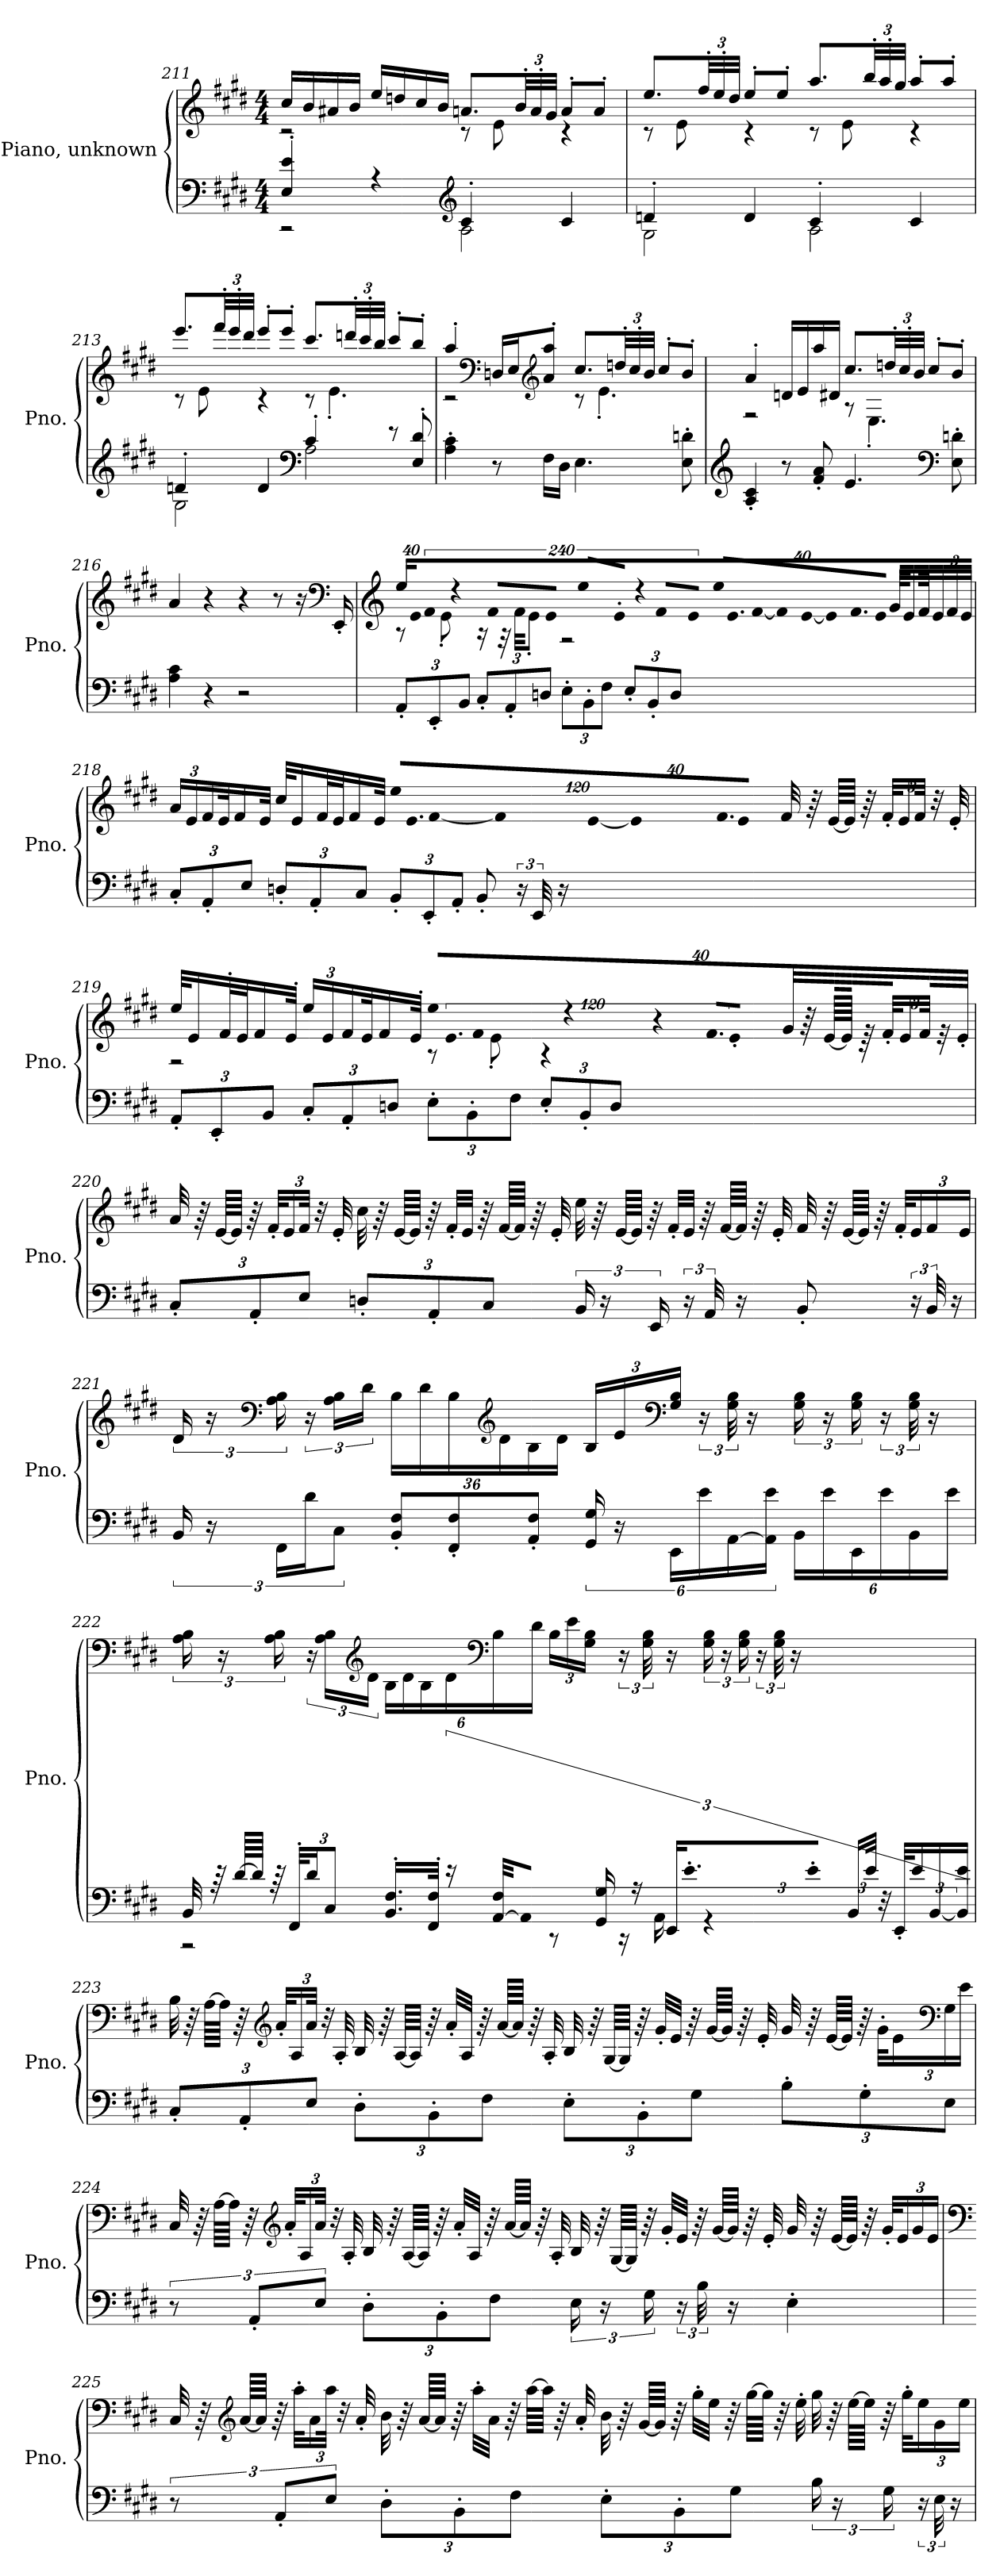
**kern	**kern
*part1	*part1
*staff2	*staff1
*I"Piano, unknown	*
*I'Pno.	*
!!LO:LB:g=z
*clefF4	*clefG2
*k[f#c#g#d#]	*k[f#c#g#d#]
*M4/4	*M4/4
=211	=211
*^	*^
4E/' 4e/'	2r	16cc#/LL	2r
.	.	16b/	.
.	.	16a#X/	.
.	.	16b/JJ	.
4r	.	16ee/LL	.
.	.	16ddn/	.
.	.	16cc#/	.
.	.	16b/JJ	.
*clefG2	*	*	*
4c#'/	2A\	8.an/L	8r
.	.	.	8e\
*	*	*Xbrackettup	*
.	.	48b'/LL	.
.	.	48a'/	.
.	.	48g#/JJJ	.
4c#/	.	8a'/L	4r
.	.	8a'/J	.
=212	=212	=212	=212
4dn'/	2G#\	8.ee/L	8r
.	.	.	8e\
.	.	48ff#'/LL	.
.	.	48ee'/	.
.	.	48dd#/JJJ	.
4d/	.	8ee'/L	4r
.	.	8ee'/J	.
4c#'/	2A\	8.aa/L	8r
.	.	.	8e\
.	.	48bb'/LL	.
.	.	48aa'/	.
.	.	48gg#/JJJ	.
4c#/	.	8aa'/L	4r
.	.	8aa'/J	.
!!LO:LB:g=z	!!
=213	=213	=213	=213
4dn'/	2G#\	8.eee/L	8r
.	.	.	8e\
.	.	48fff#'/LL	.
.	.	48eee'/	.
.	.	48ddd#/JJJ	.
4d/	.	8eee'/L	4r
.	.	8eee'/J	.
*clefF4	*	*	*
4c#'/	2A\	8.ccc#/L	8r
.	.	.	4.e'\
.	.	48dddn'/LL	.
.	.	48ccc#'/	.
.	.	48bb/JJJ	.
8r	.	8ccc#'/L	.
8E/' 8d/'	.	8bb'/J	.
*v	*v	*	*
=214	=214	=214
4A\' 4c#\'	4aa'/	2r
*	*clefF4	*
8r	16Dn/LL	.
.	16E/J	.
*	*clefG2	*
16F#\LL	8a/' 8aa/'J	.
16D#\JJ	.	.
4.E\	8.cc#/L	8r
.	.	4.e'\
.	48ddn'/LL	.
.	48cc#'/	.
.	48b/JJJ	.
.	8cc#'/L	.
8E\' 8dn\'	8b'/J	.
!!LO:LB:g=z	!!
=215	=215	=215
*clefG2	*	*
4A/' 4c#/'	4a'/	2r
8r	16dn/LL	.
.	16e/	.
8f#/' 8a/'	16aa/	.
.	16d#X/JJ	.
4.e/	8.cc#/L	8r
.	.	4.E'\
.	48ddn'/LL	.
.	48cc#'/	.
.	48b/JJJ	.
.	8cc#'/L	.
*clefF4	*	*
8E\' 8dn\'	8b'/J	.
*	*v	*v
=216	=216
4A\ 4c#\	4a/
4r	4r
2r	4r
.	8r
.	16r
*	*clefF4
.	16EE'/
!!LO:PB:g=z
=217	=217
*	*clefG2
*Xbrackettup	*brackettup
!	!LO:N:vis=32
*	*^
12AA'/L	640%23ee/LLL	8r
!	!LO:N:vis=32	!
.	640%23e/J	.
!	!LO:N:vis=16	!
.	1920%137f#/JJ	.
12EE'/	.	.
.	.	8e'\
!	!LO:N:vis=32	!
.	640%23r	.
12BB/J	.	.
!	!LO:N:vis=32	!
.	640%23f#/LLL	.
!	!LO:N:vis=32	!
.	640%23e/JJJ	.
12C#'/L	.	16r
!	!LO:N:vis=32	!
.	640%23ee/KLL	.
!	!LO:N:vis=16	!
.	1920%137e'/JJ	.
.	.	32r
12AA'/	.	.
.	.	32f#\KKL
!	!LO:N:vis=16	!
.	1920%137r	.
.	.	8e'\J
12Dn/J	.	.
!	!LO:N:vis=32	!
.	640%23f#/LLL	.
!	!LO:N:vis=32	!
.	640%23e/JJJ	.
12E'\L	.	2r
*	*Xbrackettup	*
!	!LO:N:vis=32	!
.	640%23ee/LLL	.
!	!LO:N:vis=32.	!
.	1920%103e/	.
12BB'\	.	.
!	!LO:N:vis=64	!
.	[960%17f#/L	.
!	!LO:N:vis=64	!
.	960%17f#/]	.
!	!LO:N:vis=64	!
.	[960%17e/	.
!	!LO:N:vis=64	!
.	960%17e/J]	.
!	!LO:N:vis=32.	!
.	1920%103f#/	.
12F#\J	.	.
!	!LO:N:vis=32	!
.	640%23e/JJJ	.
12E'/L	.	.
.	32g#/KLL	.
.	16e/	.
12BB'/	.	.
.	32f#/K	.
.	24e/	.
12D/J	.	.
.	24f#/	.
.	24e/JJ	.
640ryy	.	640ryy
*	*v	*v
!!LO:LB:g=z
=218	=218
12C#'/L	24a/LL
.	24e/
12AA'/	24f#/
.	32e/K
.	16f#/
12E/J	.
.	32e/JJk
12Dn'/L	32cc#/KLL
.	16e/
12AA'/	.
.	32f#/L
.	32e/J
.	16f#/
12C#/J	.
.	32e/JJk
!	!LO:N:vis=32
12BB'/L	640%23ee/LLL
!	!LO:N:vis=32.
.	1920%103e/
12EE'/	.
!	!LO:N:vis=64
.	[960%17f#/L
!	!LO:N:vis=64
.	960%17f#/]
!	!LO:N:vis=64
.	[960%17e/
!	!LO:N:vis=64
.	960%17e/J]
.	1920ryy
!	!LO:N:vis=32.
.	1920%103f#/
12AA'/J	.
!	!LO:N:vis=32
.	640%23e/JJJ
8BB'/	.
.	32f#/
.	64r
.	[64e/LLLL
.	64e/JJJJ]
.	64r
.	32f#'/KLL
*brackettup	*
24r	.
.	24e/
48EE/	.
.	48f#/JJk
16r	.
.	32r
.	32e'/
1920ryy	.
!!LO:LB:g=z
=219	=219
*Xbrackettup	*
*	*^
12AA'/L	32ee/KLL	2r
.	16e/	.
12EE'/	.	.
.	32f#'/L	.
.	32e/J	.
.	16f#/	.
12BB/J	.	.
.	32e'/JJk	.
12C#'/L	24ee/LL	.
.	24e/	.
12AA'/	24f#/	.
.	32e/K	.
.	16f#/	.
12Dn/J	.	.
.	32e'/JJk	.
*	*brackettup	*
!	!LO:N:vis=32	!
12E'\L	640%23ee/LLL	8r
!	!LO:N:vis=32.	!
.	1920%103e/	.
12BB'\	.	.
!	!LO:N:vis=64	!
.	960%17f#/JJJk	.
!	!LO:N:vis=32	!
.	640%23r	.
.	.	8e'\
!	!LO:N:vis=64	!
.	960%17r	.
!	!LO:N:vis=32.	!
.	1920%103f#/LLL	.
12F#\J	.	.
!	!LO:N:vis=32	!
.	640%23e'/JJJ	.
12E'/L	.	4r
.	32g#/	.
.	64r	.
.	[64e/LLLL	.
.	64e/JJJJ]	.
.	64r	.
12BB'/	.	.
.	32f#'/KLL	.
*	*Xbrackettup	*
.	24e/	.
12D/J	.	.
.	48f#/JJk	.
.	32r	.
.	32e'/	.
1920ryy	.	1920ryy
*	*v	*v
!!LO:LB:g=z
=220	=220
12C#'/L	32a/
.	64r
.	[64e/LLLL
.	64e/JJJJ]
.	64r
12AA'/	.
.	32f#'/KLL
.	24e/
12E/J	48f#/JJk
.	32r
.	32e'/
12Dn'/L	32cc#\
.	64r
.	[64e/LLLL
.	64e/JJJJ]
.	64r
12AA'/	.
.	32f#'/LLL
.	32e/JJJ
.	64r
12C#/J	.
.	[64f#/LLLL
.	64f#/JJJJ]
.	64r
.	32e'/
*brackettup	*
24BB/	32ee\
.	64r
24r	.
.	[64e/LLLL
.	64e/JJJJ]
.	64r
24EE/	.
.	32f#'/LLL
24r	32e/JJJ
.	64r
48AA/	.
.	[64f#/LLLL
16r	64f#/JJJJ]
.	64r
.	32e'/
8BB'/	32f#/
.	64r
.	[64e/LLLL
.	64e/JJJJ]
.	64r
.	32f#'/KLL
24r	24e/
48BB/	24f#/
16r	.
.	24e/JJ
!!LO:LB:g=z
=221	=221
*	*brackettup
24BB/	24d#/
24r	24r
*	*clefF4
24FF#\LL	24A\ 24B\
*Xbrackettup	*
24d#\J	24r
12C#\J	24A\ 24B\LL
.	24d#\JJ
*	*Xbrackettup
12BB/' 12F#/'L	24B\LL
.	24d#\
12FF#/' 12F#/'	24B\
*	*clefG2
.	24d#\
12AA/' 12F#/'J	24B\
.	24d#\JJ
*brackettup	*
24GG#/ 24G#/	24B/LL
24r	24e/
*	*clefF4
24EE\LL	24G#/ 24B/JJ
*Xbrackettup	*brackettup
24e\	24r
[24AA\	48G#\ 48B\
.	16r
24AA\] 24e\JJ	.
24BB\LL	24G#\ 24B\
24e\	24r
24EE\	24G#\ 24B\
24e\	24r
24BB\	48G#\ 48B\
.	16r
24e\JJ	.
!!LO:LB:g=z
=222	=222
*^	*
32BB/	2r	24A\ 24B\
64r	.	.
.	.	24r
[64d#/LLLL	.	.
64d#/JJJJ]	.	.
64r	.	.
.	.	24A\ 24B\
32FF#'/KLL	.	.
24d#/J	.	24r
12C#/J	.	24A\ 24B\LL
*	*	*clefG2
.	.	24d#\JJ
*	*	*Xbrackettup
16.BB/' 16.F#/'LL	.	24B\LL
.	.	24d#\
.	.	24B\
32FF#/' 32F#/'JJk	.	.
*brackettup	*	*
24r	.	24d#\
*	*	*clefF4
[48AA/ 48F#/KLL	.	24B\
16AA/JJ]	.	.
.	.	24d#\JJ
24GG#/ 24G#/	8r	24B\LL
24r	.	24e\
24EE/LL	.	24G#\ 24B\JJ
*	*	*brackettup
16.e'/	16r	24r
.	.	48G#\ 48B\
.	16AA\	16r
32e'/JJk	.	.
*Xbrackettup	*	*
24BB/LL	4r	24G#\ 24B\
48e/JJk	.	24r
32r	.	.
.	.	24G#\ 24B\
32EE'/KLL	.	.
24e/	.	24r
[24BB/	.	48G#\ 48B\
.	.	16r
24BB/] 24e/JJ	.	.
*v	*v	*
!!LO:PB:g=z
=223	=223
12C#'/L	32B\
.	64r
.	[64A\LLLL
.	64A\JJJJ]
.	64r
12AA'/	.
*	*clefG2
.	32a'/KLL
*	*Xbrackettup
.	24A/
12E/J	48a/JJk
.	32r
.	32A'/
12D#'\L	32B/
.	64r
.	[64A/LLLL
.	64A/JJJJ]
.	64r
12BB'\	.
.	32a'/LLL
.	32A/JJJ
.	64r
12F#\J	.
.	[64a/LLLL
.	64a/JJJJ]
.	64r
.	32A'/
12E'\L	32B/
.	64r
.	[64G#/LLLL
.	64G#/JJJJ]
.	64r
12BB'\	.
.	32g#'/LLL
.	32e/JJJ
.	64r
12G#\J	.
.	[64g#/LLLL
.	64g#/JJJJ]
.	64r
.	32e'/
12B'\L	32g#/
.	64r
.	[64e/LLLL
.	64e/JJJJ]
.	64r
12G#'\	.
.	32g#'\KLL
.	24e\
*	*clefF4
12E\J	24G#\
.	24e\JJ
!!LO:LB:g=z
=224	=224
*brackettup	*
12r	32C#/
.	64r
.	[64A\LLLL
.	64A\JJJJ]
.	64r
12AA'/L	.
*	*clefG2
.	32a'/KLL
.	24A/
12E/J	48a/JJk
.	32r
.	32A'/
*Xbrackettup	*
12D#'\L	32B/
.	64r
.	[64A/LLLL
.	64A/JJJJ]
.	64r
12BB'\	.
.	32a'/LLL
.	32A/JJJ
.	64r
12F#\J	.
.	[64a/LLLL
.	64a/JJJJ]
.	64r
.	32A'/
*brackettup	*
24E\	32B/
.	64r
24r	.
.	[64G#/LLLL
.	64G#/JJJJ]
.	64r
24G#\	.
.	32g#'/LLL
24r	32e/JJJ
.	64r
48B\	.
.	[64g#/LLLL
16r	64g#/JJJJ]
.	64r
.	32e'/
4E'\	32g#/
.	64r
.	[64e/LLLL
.	64e/JJJJ]
.	64r
.	32g#'/KLL
.	24e/
.	24g#/
.	24e/JJ
!!LO:LB:g=z
=225	=225
*	*clefF4
12r	32C#/
.	64r
*	*clefG2
.	[64a/LLLL
.	64a/JJJJ]
.	64r
12AA'/L	.
.	32aa'\KLL
.	24a\
12E/J	48aa\JJk
.	32r
.	32a'/
*Xbrackettup	*
12D#'\L	32b\
.	64r
.	[64a/LLLL
.	64a/JJJJ]
.	64r
12BB'\	.
.	32aa'\LLL
.	32a\JJJ
.	64r
12F#\J	.
.	[64aa\LLLL
.	64aa\JJJJ]
.	64r
.	32a'/
12E'\L	32b\
.	64r
.	[64g#/LLLL
.	64g#/JJJJ]
.	64r
12BB'\	.
.	32gg#'\LLL
.	32ee\JJJ
.	64r
12G#\J	.
.	[64gg#\LLLL
.	64gg#\JJJJ]
.	64r
.	32ee'\
*brackettup	*
24B\	32gg#\
.	64r
24r	.
.	[64ee\LLLL
.	64ee\JJJJ]
.	64r
24G#\	.
.	32gg#'\KLL
24r	24ee\
48E\	24g#\
16r	.
.	24ee\JJ
=	=
*-	*-
